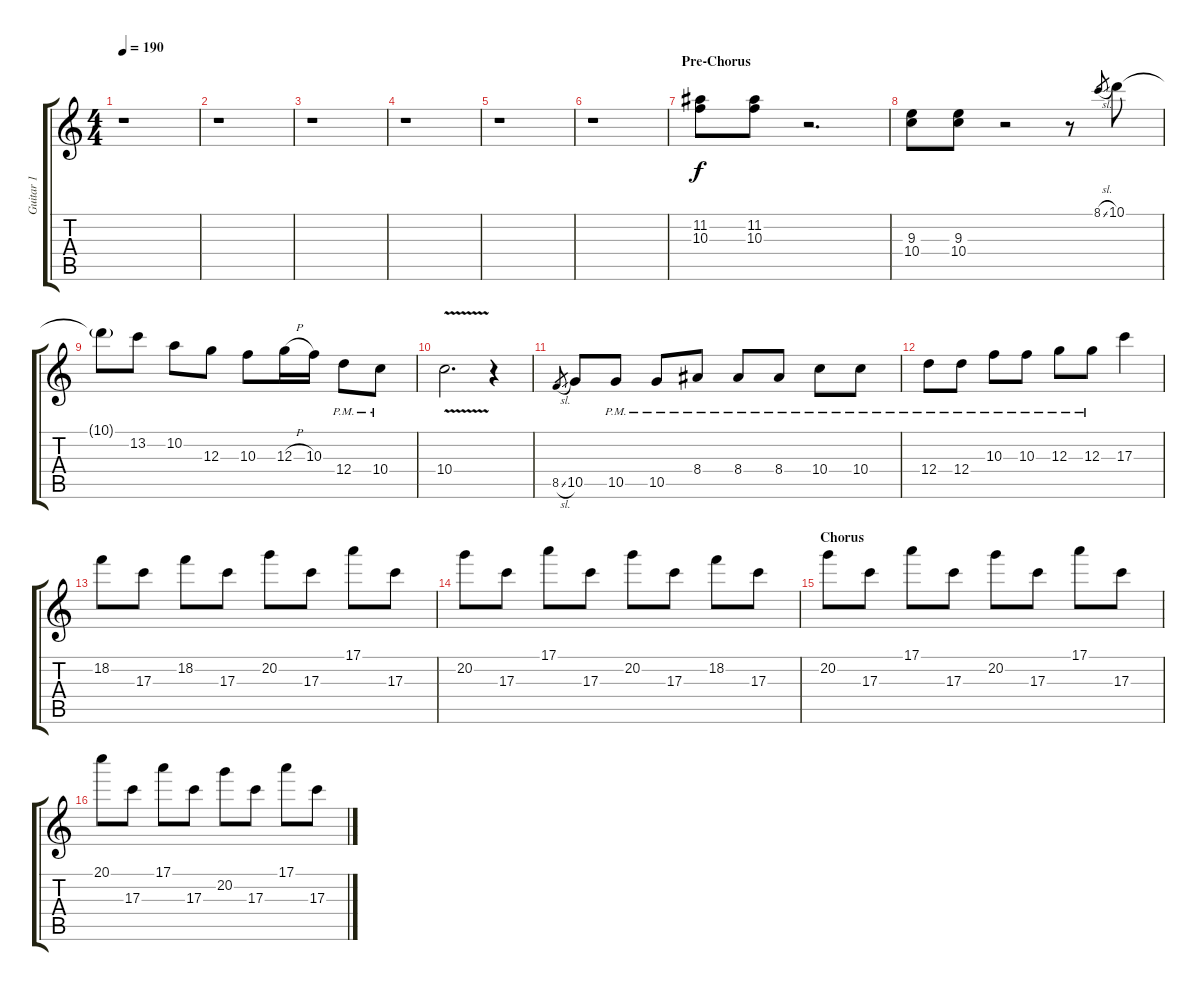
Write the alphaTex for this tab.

\track ("Guitar 1" "Guitar 1") {instrument overdrivenguitar}
\staff {score tabs}
\tuning (E4 B3 G3 D3 A2 E2) {hide}
\ts (4 4)
\tempo 190
\clef g2
\ks c
r.1{dy f} |
r.1 |
r.1 |
r.1 |
r.1 |
r.1 |
\section ("" "Pre-Chorus")
(11.2 10.3).8 (11.2 10.3).8 r.2{d} |
(9.3 10.4).8 (9.3 10.4).8 r.2 r.8 8.1{sl}.8{gr} 10.1.8 |
10.1{g t}.8 13.2.8 10.2.8 12.3.8 10.3.8 12.3{h}.16 10.3.16 12.4{pm}.8 10.4{pm}.8 |
10.4{v}.2{d} r.4 |
8.5{sl}.8{gr} 10.5.8 10.5{pm}.8 10.5{pm}.8 8.4{pm}.8 8.4{pm}.8 8.4{pm}.8 10.4{pm}.8 10.4{pm}.8 |
12.4{pm}.8 12.4{pm}.8 10.3{pm}.8 10.3{pm}.8 12.3{pm}.8 12.3{pm}.8 17.3.4 |
18.2.8 17.3.8 18.2.8 17.3.8 20.2.8 17.3.8 17.1.8 17.3.8 |
20.2.8 17.3.8 17.1.8 17.3.8 20.2.8 17.3.8 18.2.8 17.3.8 |
\section ("" "Chorus")
20.2.8 17.3.8 17.1.8 17.3.8 20.2.8 17.3.8 17.1.8 17.3.8 |
20.1.8 17.3.8 17.1.8 17.3.8 20.2.8 17.3.8 17.1.8 17.3.8
